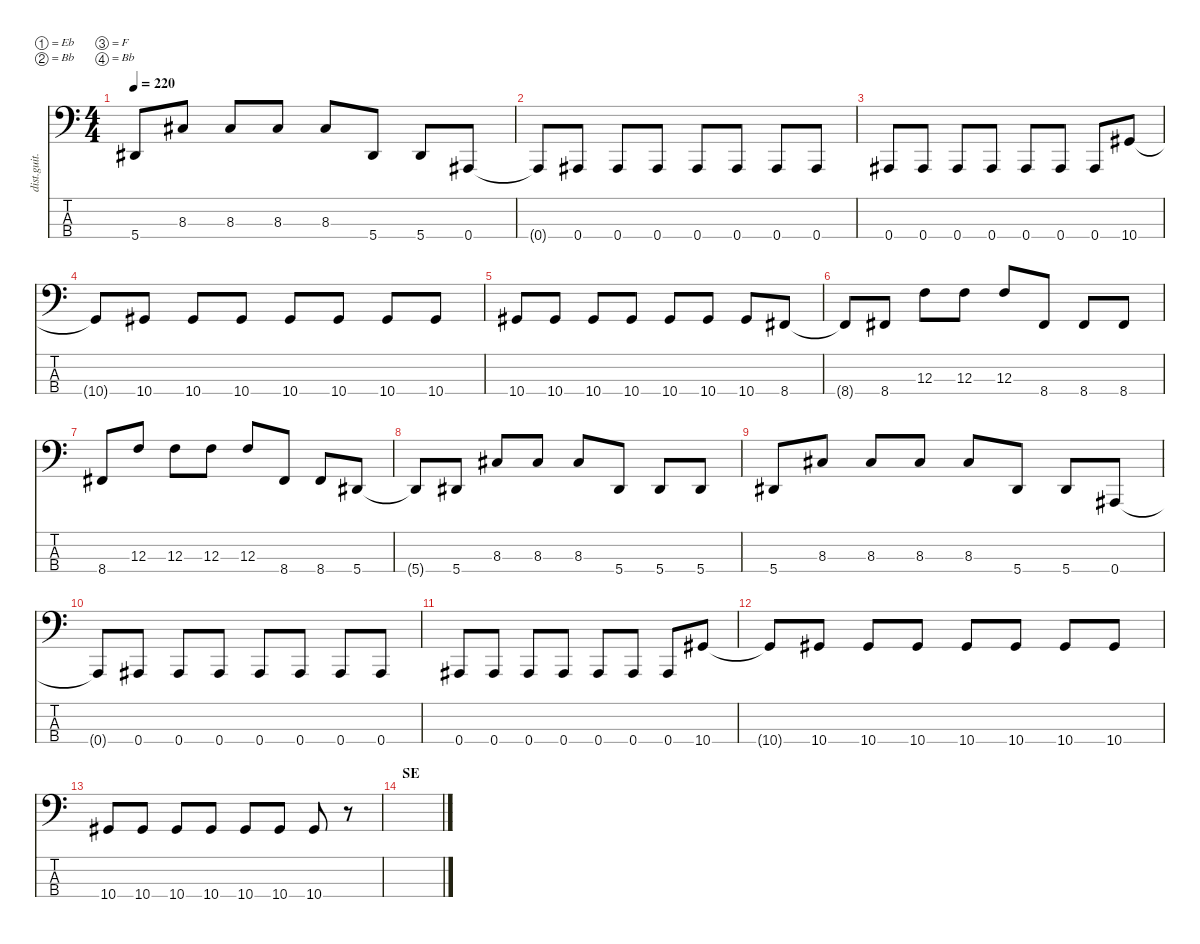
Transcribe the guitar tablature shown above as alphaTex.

\defaultSystemsLayout 4
\hideDynamics
\bracketExtendMode nobrackets
\otherSystemsTrackNameOrientation horizontal
\track ("Bass" "dist.guit.") {instrument electricbasspick}
\staff {score tabs}
\tuning (Eb2 Bb1 F1 Bb0)
\ts (4 4)
\tempo 220
\clef f4
\ks c
5.4{acc #}.8{dy mf beam Up} 8.3{acc #}.8{beam Up} 8.3{acc #}.8{beam Up} 8.3{acc #}.8{beam Up} 8.3{acc #}.8{beam Up} 5.4{acc #}.8{beam Up} 5.4{acc #}.8{beam Up} 0.4{acc #}.8{beam Up} |
0.4{t acc #}.8{beam Up} 0.4{acc #}.8{beam Up} 0.4{acc #}.8{beam Up} 0.4{acc #}.8{beam Up} 0.4{acc #}.8{beam Up} 0.4{acc #}.8{beam Up} 0.4{acc #}.8{beam Up} 0.4{acc #}.8{beam Up} |
0.4{acc #}.8{beam Up} 0.4{acc #}.8{beam Up} 0.4{acc #}.8{beam Up} 0.4{acc #}.8{beam Up} 0.4{acc #}.8{beam Up} 0.4{acc #}.8{beam Up} 0.4{acc #}.8{beam Up} 10.4{acc #}.8{beam Up} |
10.4{t acc #}.8{beam Up} 10.4{acc #}.8{beam Up} 10.4{acc #}.8{beam Up} 10.4{acc #}.8{beam Up} 10.4{acc #}.8{beam Up} 10.4{acc #}.8{beam Up} 10.4{acc #}.8{beam Up} 10.4{acc #}.8{beam Up} |
10.4{acc #}.8{beam Up} 10.4{acc #}.8{beam Up} 10.4{acc #}.8{beam Up} 10.4{acc #}.8{beam Up} 10.4{acc #}.8{beam Up} 10.4{acc #}.8{beam Up} 10.4{acc #}.8{beam Up} 8.4{acc #}.8{beam Up} |
8.4{t acc #}.8{beam Up} 8.4{acc #}.8{beam Up} 12.3.8{beam Down} 12.3.8{beam Down} 12.3.8{beam Up} 8.4{acc #}.8{beam Up} 8.4{acc #}.8{beam Up} 8.4{acc #}.8{beam Up} |
8.4{acc #}.8{beam Up} 12.3.8{beam Up} 12.3.8{beam Down} 12.3.8{beam Down} 12.3.8{beam Up} 8.4{acc #}.8{beam Up} 8.4{acc #}.8{beam Up} 5.4{acc #}.8{beam Up} |
5.4{t acc #}.8{beam Up} 5.4{acc #}.8{beam Up} 8.3{acc #}.8{beam Up} 8.3{acc #}.8{beam Up} 8.3{acc #}.8{beam Up} 5.4{acc #}.8{beam Up} 5.4{acc #}.8{beam Up} 5.4{acc #}.8{beam Up} |
5.4{acc #}.8{beam Up} 8.3{acc #}.8{beam Up} 8.3{acc #}.8{beam Up} 8.3{acc #}.8{beam Up} 8.3{acc #}.8{beam Up} 5.4{acc #}.8{beam Up} 5.4{acc #}.8{beam Up} 0.4{acc #}.8{beam Up} |
0.4{t acc #}.8{beam Up} 0.4{acc #}.8{beam Up} 0.4{acc #}.8{beam Up} 0.4{acc #}.8{beam Up} 0.4{acc #}.8{beam Up} 0.4{acc #}.8{beam Up} 0.4{acc #}.8{beam Up} 0.4{acc #}.8{beam Up} |
0.4{acc #}.8{beam Up} 0.4{acc #}.8{beam Up} 0.4{acc #}.8{beam Up} 0.4{acc #}.8{beam Up} 0.4{acc #}.8{beam Up} 0.4{acc #}.8{beam Up} 0.4{acc #}.8{beam Up} 10.4{acc #}.8{beam Up} |
10.4{t acc #}.8{beam Up} 10.4{acc #}.8{beam Up} 10.4{acc #}.8{beam Up} 10.4{acc #}.8{beam Up} 10.4{acc #}.8{beam Up} 10.4{acc #}.8{beam Up} 10.4{acc #}.8{beam Up} 10.4{acc #}.8{beam Up} |
10.4{acc #}.8{beam Up} 10.4{acc #}.8{beam Up} 10.4{acc #}.8{beam Up} 10.4{acc #}.8{beam Up} 10.4{acc #}.8{beam Up} 10.4{acc #}.8{beam Up} 10.4{acc #}.8{beam Up} r.8{beam Up} |
\section ("" "SE")
